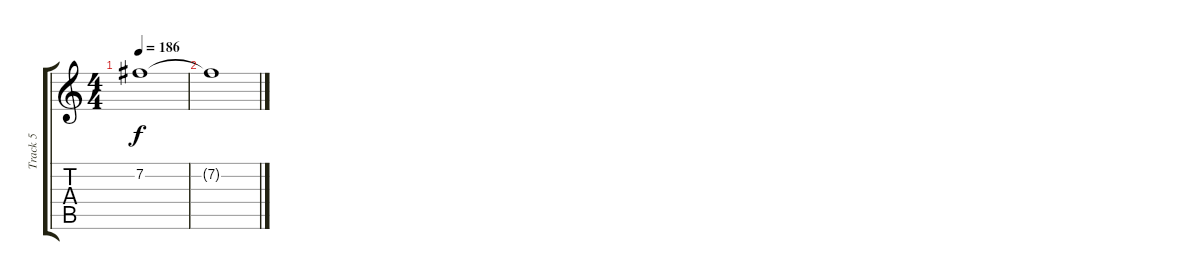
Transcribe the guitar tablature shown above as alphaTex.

\track ("Track 5" "Track 5") {instrument electricguitarclean}
\staff {score tabs}
\tuning (E4 B3 G3 D3 A2 E2) {hide}
\ts (4 4)
\tempo 186
\clef g2
\ks c
7.2{t}.1{dy f} |
7.2{t}.1
